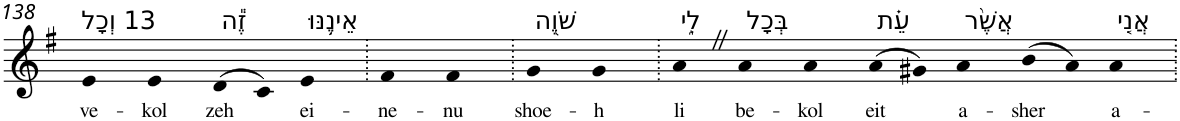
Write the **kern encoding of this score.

**kern	**text
*part1	*part1
*staff1	*staff1
*I"Piano	*
*I'Pno	*
!!LO:PB:g=z
*clefG2	*
*k[f#]	*
*G:	*
=138	=138
!LO:TX:a:t=13 וְכָל	!
!	!LO:LY:b
4e	ve-
!	!LO:LY:b
4e	-kol
!LO:TX:a:t=זֶ֕ה	!
!	!LO:LY:b
(>8d	zeh
8c)	.
!LO:TX:a:t=אֵינֶ֥נּוּ	!
!	!LO:LY:b
4e	ei-
=139.	=139.
!	!LO:LY:b
4f#	-ne-
!	!LO:LY:b
4f#	-nu
=140.	=140.
!LO:TX:a:t=שֹׁוֶ֖ה	!
!	!LO:LY:b
4g	shoe-
!	!LO:LY:b
4g	-h
=141.	=141.
!LO:TX:a:t=לִ֑י	!
!	!LO:LY:b
4aZ	li
!LO:TX:a:t=בְּכָל	!
!	!LO:LY:b
4a	be-
!	!LO:LY:b
4a	-kol
!LO:TX:a:t=עֵ֗ת	!
!	!LO:LY:b
(>8a	eit
8g#X)	.
!LO:TX:a:t=אֲשֶׁ֨ר	!
!	!LO:LY:b
4a	a-
!	!LO:LY:b
(>8b	-sher
8a)	.
!LO:TX:a:t=אֲנִ֤י	!
!	!LO:LY:b
4a	a-
=.	=.
*-	*-
